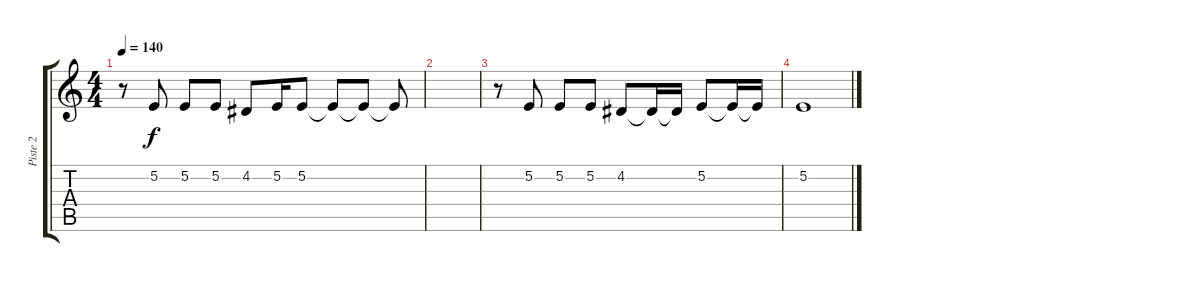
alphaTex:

\track ("Piste 2" "Piste 2") {instrument lead2sawtooth}
\staff {score tabs}
\tuning (E4 B3 G3 D3 A2 E2) {hide}
\ts (4 4)
\tempo 140
\clef g2
\ks c
r.8{dy f} 5.2.8 5.2.8 5.2.8 4.2.8 5.2.16 5.2.8 5.2{t}.8 5.2{t}.8 5.2{t}.8 |
|
r.8 5.2.8 5.2.8 5.2.8 4.2.8 4.2{t}.16 4.2{t}.16 5.2.8 5.2{t}.16 5.2{t}.16 |
5.2.1
